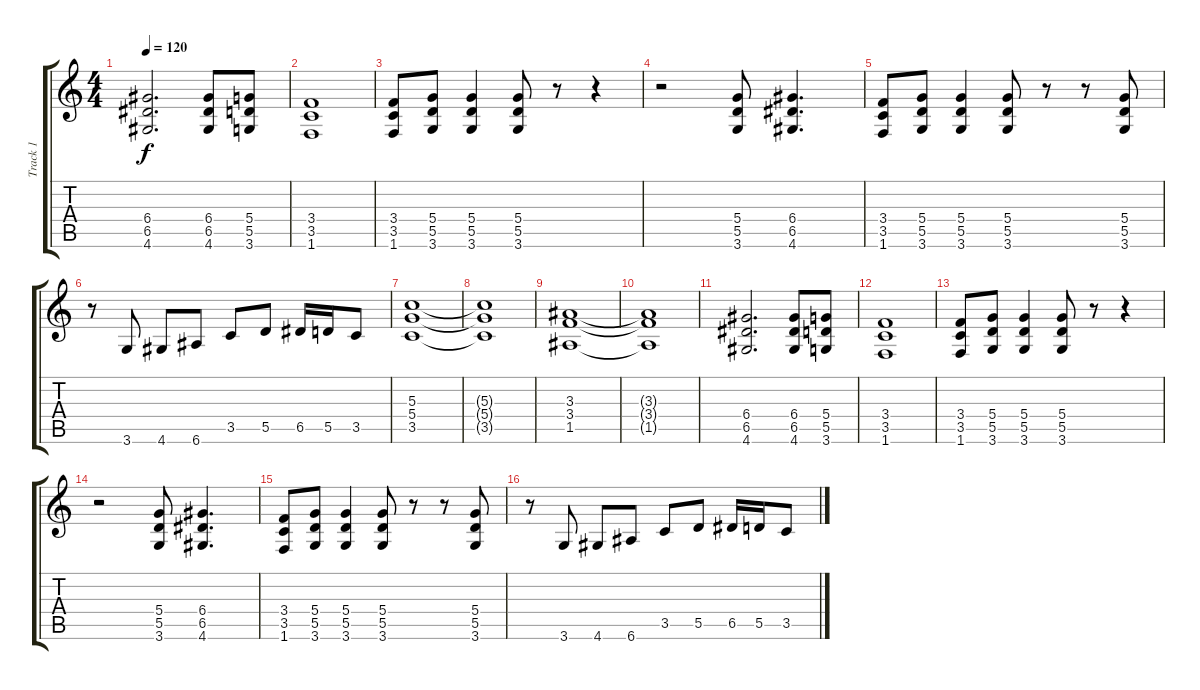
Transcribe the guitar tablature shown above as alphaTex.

\track ("Track 1" "Track 1") {instrument distortionguitar}
\staff {score tabs}
\tuning (E4 B3 G3 D3 A2 E2) {hide}
\ts (4 4)
\tempo 120
\clef g2
\ks c
(6.4 6.5 4.6).2{d dy f} (6.4 6.5 4.6).8 (5.4 5.5 3.6).8 |
(3.4 3.5 1.6).1 |
(3.4 3.5 1.6).8 (5.4 5.5 3.6).8 (5.4 5.5 3.6).4 (5.4 5.5 3.6).8 r.8 r.4 |
r.2 (5.4 5.5 3.6).8 (6.4 6.5 4.6).4{d} |
(3.4 3.5 1.6).8 (5.4 5.5 3.6).8 (5.4 5.5 3.6).4 (5.4 5.5 3.6).8 r.8 r.8 (5.4 5.5 3.6).8 |
r.8 3.6.8 4.6.8 6.6.8 3.5.8 5.5.8 6.5.16 5.5.16 3.5.8 |
(5.3 5.4 3.5).1 |
(5.3{t} 5.4{t} 3.5{t}).1 |
(3.3 3.4 1.5).1 |
(3.3{t} 3.4{t} 1.5{t}).1 |
(6.4 6.5 4.6).2{d} (6.4 6.5 4.6).8 (5.4 5.5 3.6).8 |
(3.4 3.5 1.6).1 |
(3.4 3.5 1.6).8 (5.4 5.5 3.6).8 (5.4 5.5 3.6).4 (5.4 5.5 3.6).8 r.8 r.4 |
r.2 (5.4 5.5 3.6).8 (6.4 6.5 4.6).4{d} |
(3.4 3.5 1.6).8 (5.4 5.5 3.6).8 (5.4 5.5 3.6).4 (5.4 5.5 3.6).8 r.8 r.8 (5.4 5.5 3.6).8 |
r.8 3.6.8 4.6.8 6.6.8 3.5.8 5.5.8 6.5.16 5.5.16 3.5.8
